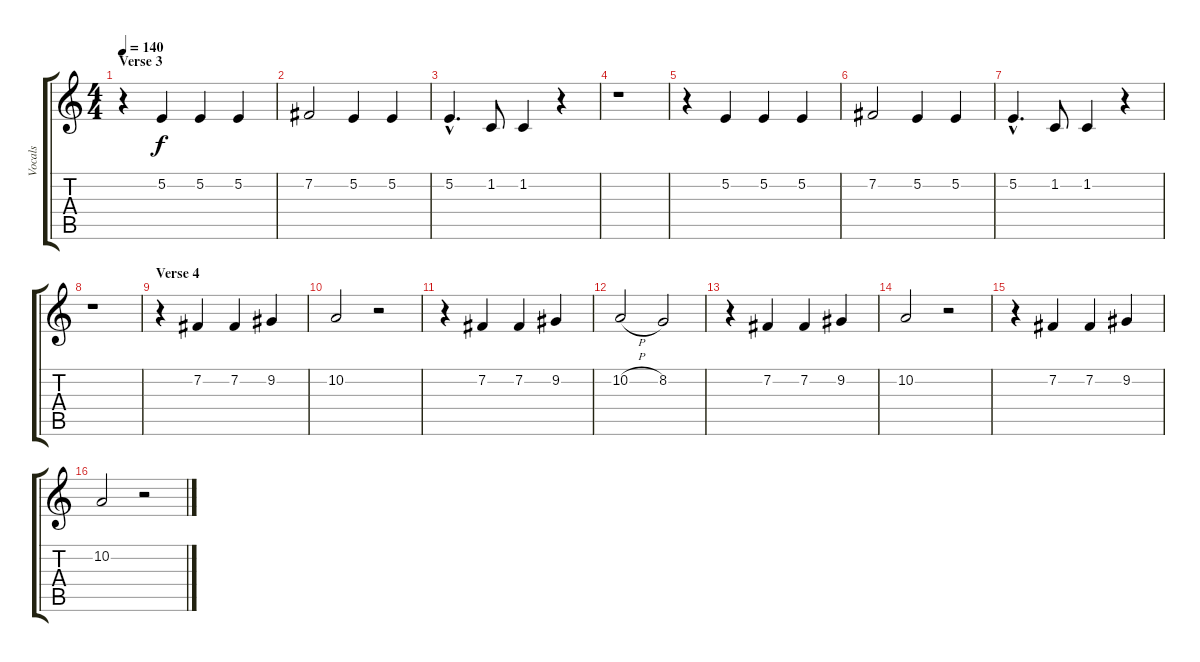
\track ("Vocals" "Vocals") {instrument sopranosax}
\staff {score tabs}
\tuning (E4 B3 G3 D3 A2 E2) {hide}
\ts (4 4)
\section ("" "Verse 3")
\tempo 140
\clef g2
\ks c
r.4{dy mp} 5.2.4{dy f} 5.2.4 5.2.4 |
7.2.2 5.2.4 5.2.4 |
5.2{hac}.4{d} 1.2.8 1.2.4 r.4 |
r.1 |
r.4 5.2.4 5.2.4 5.2.4 |
7.2.2 5.2.4 5.2.4 |
5.2{hac}.4{d} 1.2.8 1.2.4 r.4 |
r.1 |
\section ("" "Verse 4")
r.4 7.2.4 7.2.4 9.2.4 |
10.2.2 r.2 |
r.4 7.2.4 7.2.4 9.2.4 |
10.2{h}.2 8.2.2 |
r.4 7.2.4 7.2.4 9.2.4 |
10.2.2 r.2 |
r.4 7.2.4 7.2.4 9.2.4 |
10.2.2 r.2
